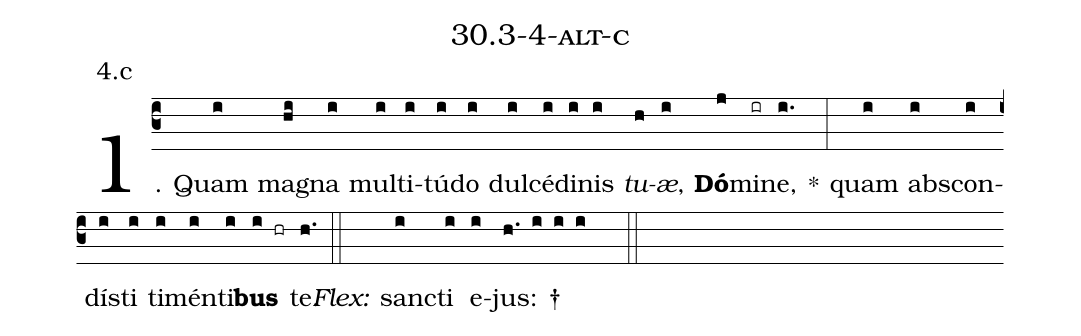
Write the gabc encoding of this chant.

name: 30.3-4-alt-c;
annotation: 4.c;
%%
(c3)1. Quam(i) ma(hi)gna(i) mul(i)ti(i)tú(i)do(i) dul(i)cé(i)di(i)nis(i) <i>tu</i>(h)<i>æ</i>,(i) <b>Dó</b>(j)mi(ir)ne,(i.) *(:) quam(i) abs(i)con(i)dís(i)ti(i) ti(i)mén(i)ti(i)<b>bus</b>(i hr) te.(h.) (::)
<i>Flex:</i>()  sanc(i)ti(i) e(i)jus: †(h. i i i  ::)
